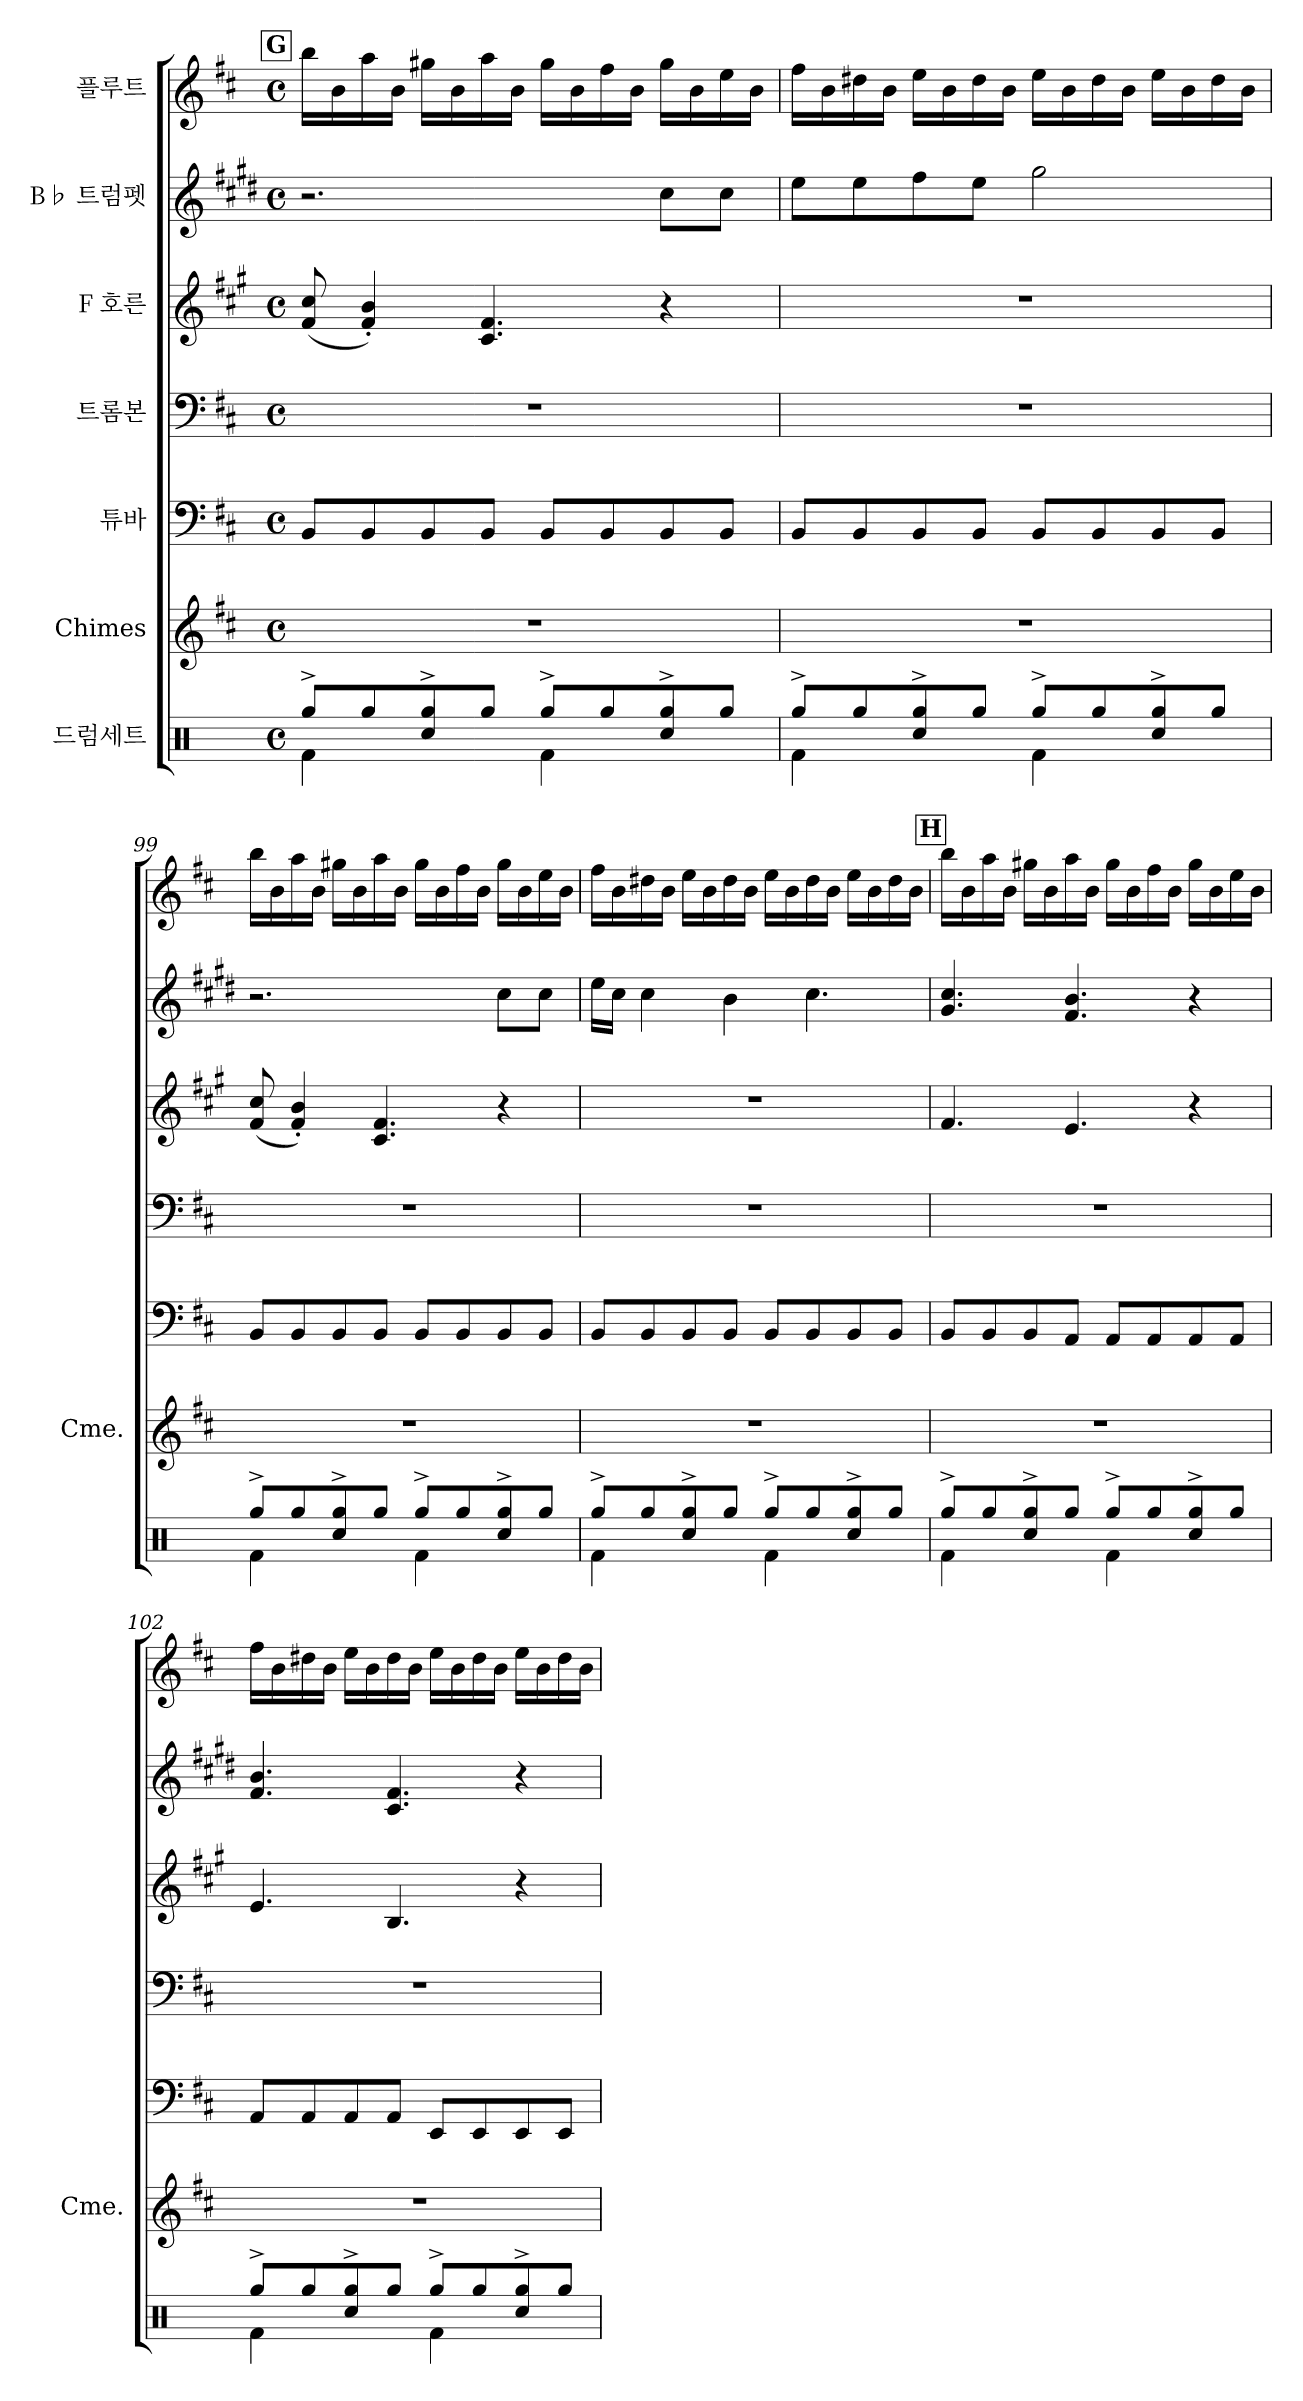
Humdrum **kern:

**kern	**kern	**kern	**kern	**kern	**kern	**kern
*part7	*part6	*part5	*part4	*part3	*part2	*part1
*staff7	*staff6	*staff5	*staff4	*staff3	*staff2	*staff1
*I"드럼세트	*I"Chimes	*I"튜바	*I"트롬본	*I"F 호른	*I"B♭ 트럼펫	*I"플루트
*	*I'Cme.	*	*	*	*	*
!!LO:PB:g=z
*clefX	*clefG2	*clefF4	*clefF4	*clefG2	*clefG2	*clefG2
*	*	*	*	*ITrd4c7	*ITrd1c2	*
*k[]	*k[f#c#]	*k[f#c#]	*k[f#c#]	*k[f#c#]	*k[f#c#]	*k[f#c#]
*M4/4	*M4/4	*M4/4	*M4/4	*M4/4	*M4/4	*M4/4
*met(c)	*met(c)	*met(c)	*met(c)	*met(c)	*met(c)	*met(c)
!!LO:REH:place=s1:a:B:fs=14:t=G
=97	=97	=97	=97	=97	=97	=97
*^	*	*	*	*	*	*
*	*^	*	*	*	*	*	*
8Rgg^/L	4Rf\	4ryy	1r	8BB/L	1r	(<8B/ 8f#/	2.r	16bb\LL
.	.	.	.	.	.	.	.	16b\
8Rgg/	.	.	.	8BB/	.	4B/' 4e/')	.	16aa\
.	.	.	.	.	.	.	.	16b\JJ
8Rgg^/	4ryy	4Rcc/	.	8BB/	.	.	.	16gg#X\LL
.	.	.	.	.	.	.	.	16b\
8Rgg/J	.	.	.	8BB/J	.	4.F#/ 4.B/	.	16aa\
.	.	.	.	.	.	.	.	16b\JJ
8Rgg^/L	4Rf\	4ryy	.	8BB/L	.	.	.	16gg#\LL
.	.	.	.	.	.	.	.	16b\
8Rgg/	.	.	.	8BB/	.	.	.	16ff#\
.	.	.	.	.	.	.	.	16b\JJ
8Rgg^/	4ryy	4Rcc/	.	8BB/	.	4r	8b\L	16gg#\LL
.	.	.	.	.	.	.	.	16b\
8Rgg/J	.	.	.	8BB/J	.	.	8b\J	16ee\
.	.	.	.	.	.	.	.	16b\JJ
=98	=98	=98	=98	=98	=98	=98	=98	=98
8Rgg^/L	4Rf\	4ryy	1r	8BB/L	1r	1r	8dd\L	16ff#\LL
.	.	.	.	.	.	.	.	16b\
8Rgg/	.	.	.	8BB/	.	.	8dd\	16dd#X\
.	.	.	.	.	.	.	.	16b\JJ
8Rgg^/	4ryy	4Rcc/	.	8BB/	.	.	8ee\	16ee\LL
.	.	.	.	.	.	.	.	16b\
8Rgg/J	.	.	.	8BB/J	.	.	8dd\J	16dd#\
.	.	.	.	.	.	.	.	16b\JJ
8Rgg^/L	4Rf\	4ryy	.	8BB/L	.	.	2ff#\	16ee\LL
.	.	.	.	.	.	.	.	16b\
8Rgg/	.	.	.	8BB/	.	.	.	16dd#\
.	.	.	.	.	.	.	.	16b\JJ
8Rgg^/	4ryy	4Rcc/	.	8BB/	.	.	.	16ee\LL
.	.	.	.	.	.	.	.	16b\
8Rgg/J	.	.	.	8BB/J	.	.	.	16dd#\
.	.	.	.	.	.	.	.	16b\JJ
!!LO:PB:g=z
=99	=99	=99	=99	=99	=99	=99	=99	=99
8Rgg^/L	4Rf\	4ryy	1r	8BB/L	1r	(<8B/ 8f#/	2.r	16bb\LL
.	.	.	.	.	.	.	.	16b\
8Rgg/	.	.	.	8BB/	.	4B/' 4e/')	.	16aa\
.	.	.	.	.	.	.	.	16b\JJ
8Rgg^/	4ryy	4Rcc/	.	8BB/	.	.	.	16gg#X\LL
.	.	.	.	.	.	.	.	16b\
8Rgg/J	.	.	.	8BB/J	.	4.F#/ 4.B/	.	16aa\
.	.	.	.	.	.	.	.	16b\JJ
8Rgg^/L	4Rf\	4ryy	.	8BB/L	.	.	.	16gg#\LL
.	.	.	.	.	.	.	.	16b\
8Rgg/	.	.	.	8BB/	.	.	.	16ff#\
.	.	.	.	.	.	.	.	16b\JJ
8Rgg^/	4ryy	4Rcc/	.	8BB/	.	4r	8b\L	16gg#\LL
.	.	.	.	.	.	.	.	16b\
8Rgg/J	.	.	.	8BB/J	.	.	8b\J	16ee\
.	.	.	.	.	.	.	.	16b\JJ
=100	=100	=100	=100	=100	=100	=100	=100	=100
8Rgg^/L	4Rf\	4ryy	1r	8BB/L	1r	1r	16dd\LL	16ff#\LL
.	.	.	.	.	.	.	16b\JJ	16b\
8Rgg/	.	.	.	8BB/	.	.	4b\	16dd#X\
.	.	.	.	.	.	.	.	16b\JJ
8Rgg^/	4ryy	4Rcc/	.	8BB/	.	.	.	16ee\LL
.	.	.	.	.	.	.	.	16b\
8Rgg/J	.	.	.	8BB/J	.	.	4a\	16dd#\
.	.	.	.	.	.	.	.	16b\JJ
8Rgg^/L	4Rf\	4ryy	.	8BB/L	.	.	.	16ee\LL
.	.	.	.	.	.	.	.	16b\
8Rgg/	.	.	.	8BB/	.	.	4.b\	16dd#\
.	.	.	.	.	.	.	.	16b\JJ
8Rgg^/	4ryy	4Rcc/	.	8BB/	.	.	.	16ee\LL
.	.	.	.	.	.	.	.	16b\
8Rgg/J	.	.	.	8BB/J	.	.	.	16dd#\
.	.	.	.	.	.	.	.	16b\JJ
!!LO:PB:g=z
!!LO:REH:place=s1:a:B:fs=14:t=H
=101	=101	=101	=101	=101	=101	=101	=101	=101
8Rgg^/L	4Rf\	4ryy	1r	8BB/L	1r	4.B/	4.f#/ 4.b/	16bb\LL
.	.	.	.	.	.	.	.	16b\
8Rgg/	.	.	.	8BB/	.	.	.	16aa\
.	.	.	.	.	.	.	.	16b\JJ
8Rgg^/	4ryy	4Rcc/	.	8BB/	.	.	.	16gg#X\LL
.	.	.	.	.	.	.	.	16b\
8Rgg/J	.	.	.	8AA/J	.	4.A/	4.e/ 4.a/	16aa\
.	.	.	.	.	.	.	.	16b\JJ
8Rgg^/L	4Rf\	4ryy	.	8AA/L	.	.	.	16gg#\LL
.	.	.	.	.	.	.	.	16b\
8Rgg/	.	.	.	8AA/	.	.	.	16ff#\
.	.	.	.	.	.	.	.	16b\JJ
8Rgg^/	4ryy	4Rcc/	.	8AA/	.	4r	4r	16gg#\LL
.	.	.	.	.	.	.	.	16b\
8Rgg/J	.	.	.	8AA/J	.	.	.	16ee\
.	.	.	.	.	.	.	.	16b\JJ
=102	=102	=102	=102	=102	=102	=102	=102	=102
8Rgg^/L	4Rf\	4ryy	1r	8AA/L	1r	4.A/	4.e/ 4.a/	16ff#\LL
.	.	.	.	.	.	.	.	16b\
8Rgg/	.	.	.	8AA/	.	.	.	16dd#X\
.	.	.	.	.	.	.	.	16b\JJ
8Rgg^/	4ryy	4Rcc/	.	8AA/	.	.	.	16ee\LL
.	.	.	.	.	.	.	.	16b\
8Rgg/J	.	.	.	8AA/J	.	4.E/	4.B/ 4.e/	16dd#\
.	.	.	.	.	.	.	.	16b\JJ
8Rgg^/L	4Rf\	4ryy	.	8EE/L	.	.	.	16ee\LL
.	.	.	.	.	.	.	.	16b\
8Rgg/	.	.	.	8EE/	.	.	.	16dd#\
.	.	.	.	.	.	.	.	16b\JJ
8Rgg^/	4ryy	4Rcc/	.	8EE/	.	4r	4r	16ee\LL
.	.	.	.	.	.	.	.	16b\
8Rgg/J	.	.	.	8EE/J	.	.	.	16dd#\
.	.	.	.	.	.	.	.	16b\JJ
*v	*v	*v	*	*	*	*	*	*
=	=	=	=	=	=	=
*-	*-	*-	*-	*-	*-	*-
